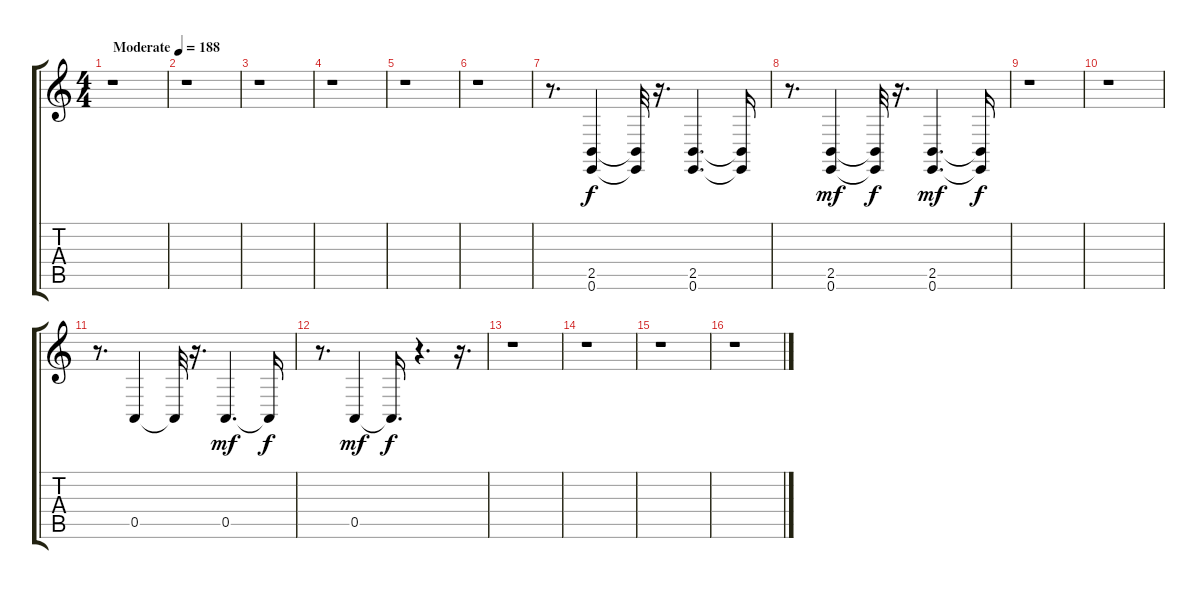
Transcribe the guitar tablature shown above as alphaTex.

\track "" {instrument lead5charang}
\staff {score tabs}
\tuning (E4 B3 G3 D3 A2 E2) {hide}
\ts (4 4)
\tempo (188 "Moderate")
\clef g2
\ks c
r.1{dy f instrument lead5charang} |
r.1 |
r.1 |
r.1 |
r.1 |
r.1 |
r.8{d} (2.5 0.6).4 (2.5{t} 0.6{t}).32 r.16{d} (2.5 0.6).4{d} (2.5{t} 0.6{t}).16 |
r.8{d} (2.5 0.6).4{dy mf} (2.5{t} 0.6{t}).32{dy f} r.16{d} (2.5 0.6).4{d dy mf} (2.5{t} 0.6{t}).16{dy f} |
r.1 |
r.1 |
r.8{d} 0.5.4 0.5{t}.32 r.16{d} 0.5.4{d dy mf} 0.5{t}.16{dy f} |
r.8{d} 0.5.4{dy mf} 0.5{t}.16{d dy f} r.4{d} r.16{d} |
r.1 |
r.1 |
r.1 |
r.1
